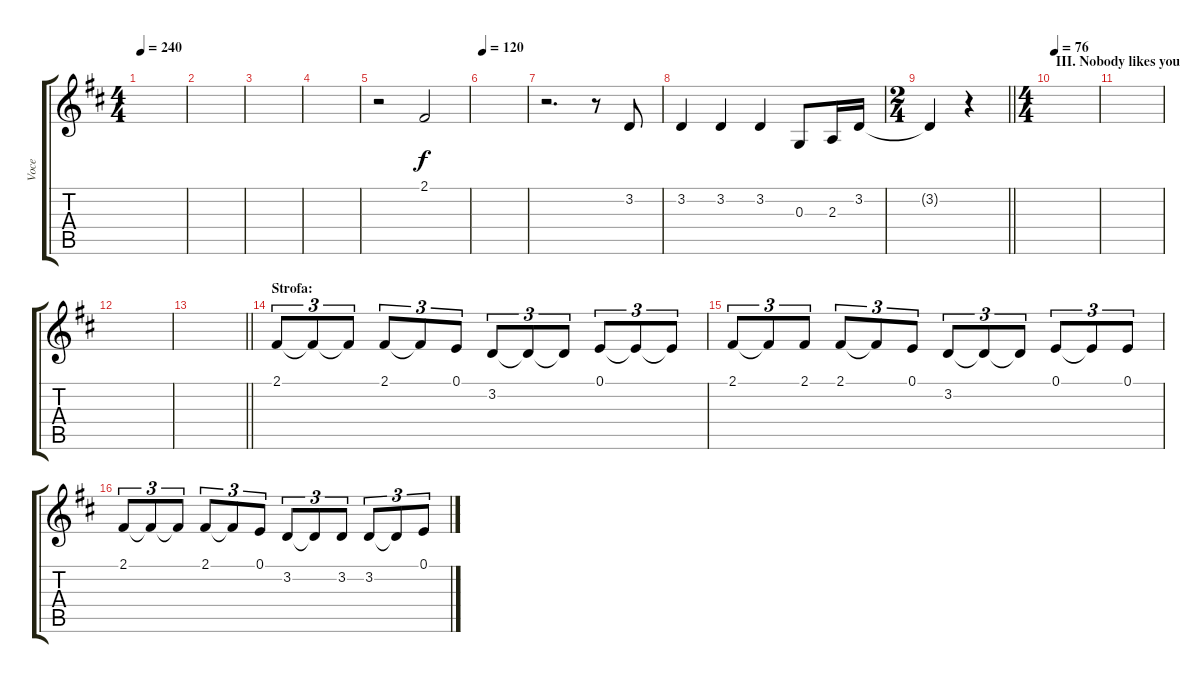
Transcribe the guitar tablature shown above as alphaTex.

\track ("Voce" "Voce") {instrument clarinet}
\staff {score tabs}
\tuning (E4 B3 G3 D3 A2 E2) {hide}
\ts (4 4)
\tempo 240
\clef g2
\ks d
|
|
|
|
r.2 2.1.2 |
\tempo 120
|
r.2{d} r.8 3.2.8 |
3.2.4 3.2.4 3.2.4 0.3.8 2.3.16 3.2.16 |
\ts (2 4)
\barLineRight lightlight
3.2{t}.4 r.4 |
\ts (4 4)
\section ("" "III. Nobody likes you")
\tempo 76
|
|
|
\barLineRight lightlight
|
\section ("" "Strofa:")
2.1.8{tu (3 2)} 2.1{t}.8{tu (3 2)} 2.1{t}.8{tu (3 2)} 2.1.8{tu (3 2)} 2.1{t}.8{tu (3 2)} 0.1.8{tu (3 2)} 3.2.8{tu (3 2)} 3.2{t}.8{tu (3 2)} 3.2{t}.8{tu (3 2)} 0.1.8{tu (3 2)} 0.1{t}.8{tu (3 2)} 0.1{t}.8{tu (3 2)} |
2.1.8{tu (3 2)} 2.1{t}.8{tu (3 2)} 2.1.8{tu (3 2)} 2.1.8{tu (3 2)} 2.1{t}.8{tu (3 2)} 0.1.8{tu (3 2)} 3.2.8{tu (3 2)} 3.2{t}.8{tu (3 2)} 3.2{t}.8{tu (3 2)} 0.1.8{tu (3 2)} 0.1{t}.8{tu (3 2)} 0.1.8{tu (3 2)} |
2.1.8{tu (3 2)} 2.1{t}.8{tu (3 2)} 2.1{t}.8{tu (3 2)} 2.1.8{tu (3 2)} 2.1{t}.8{tu (3 2)} 0.1.8{tu (3 2)} 3.2.8{tu (3 2)} 3.2{t}.8{tu (3 2)} 3.2.8{tu (3 2)} 3.2.8{tu (3 2)} 3.2{t}.8{tu (3 2)} 0.1.8{tu (3 2)}
